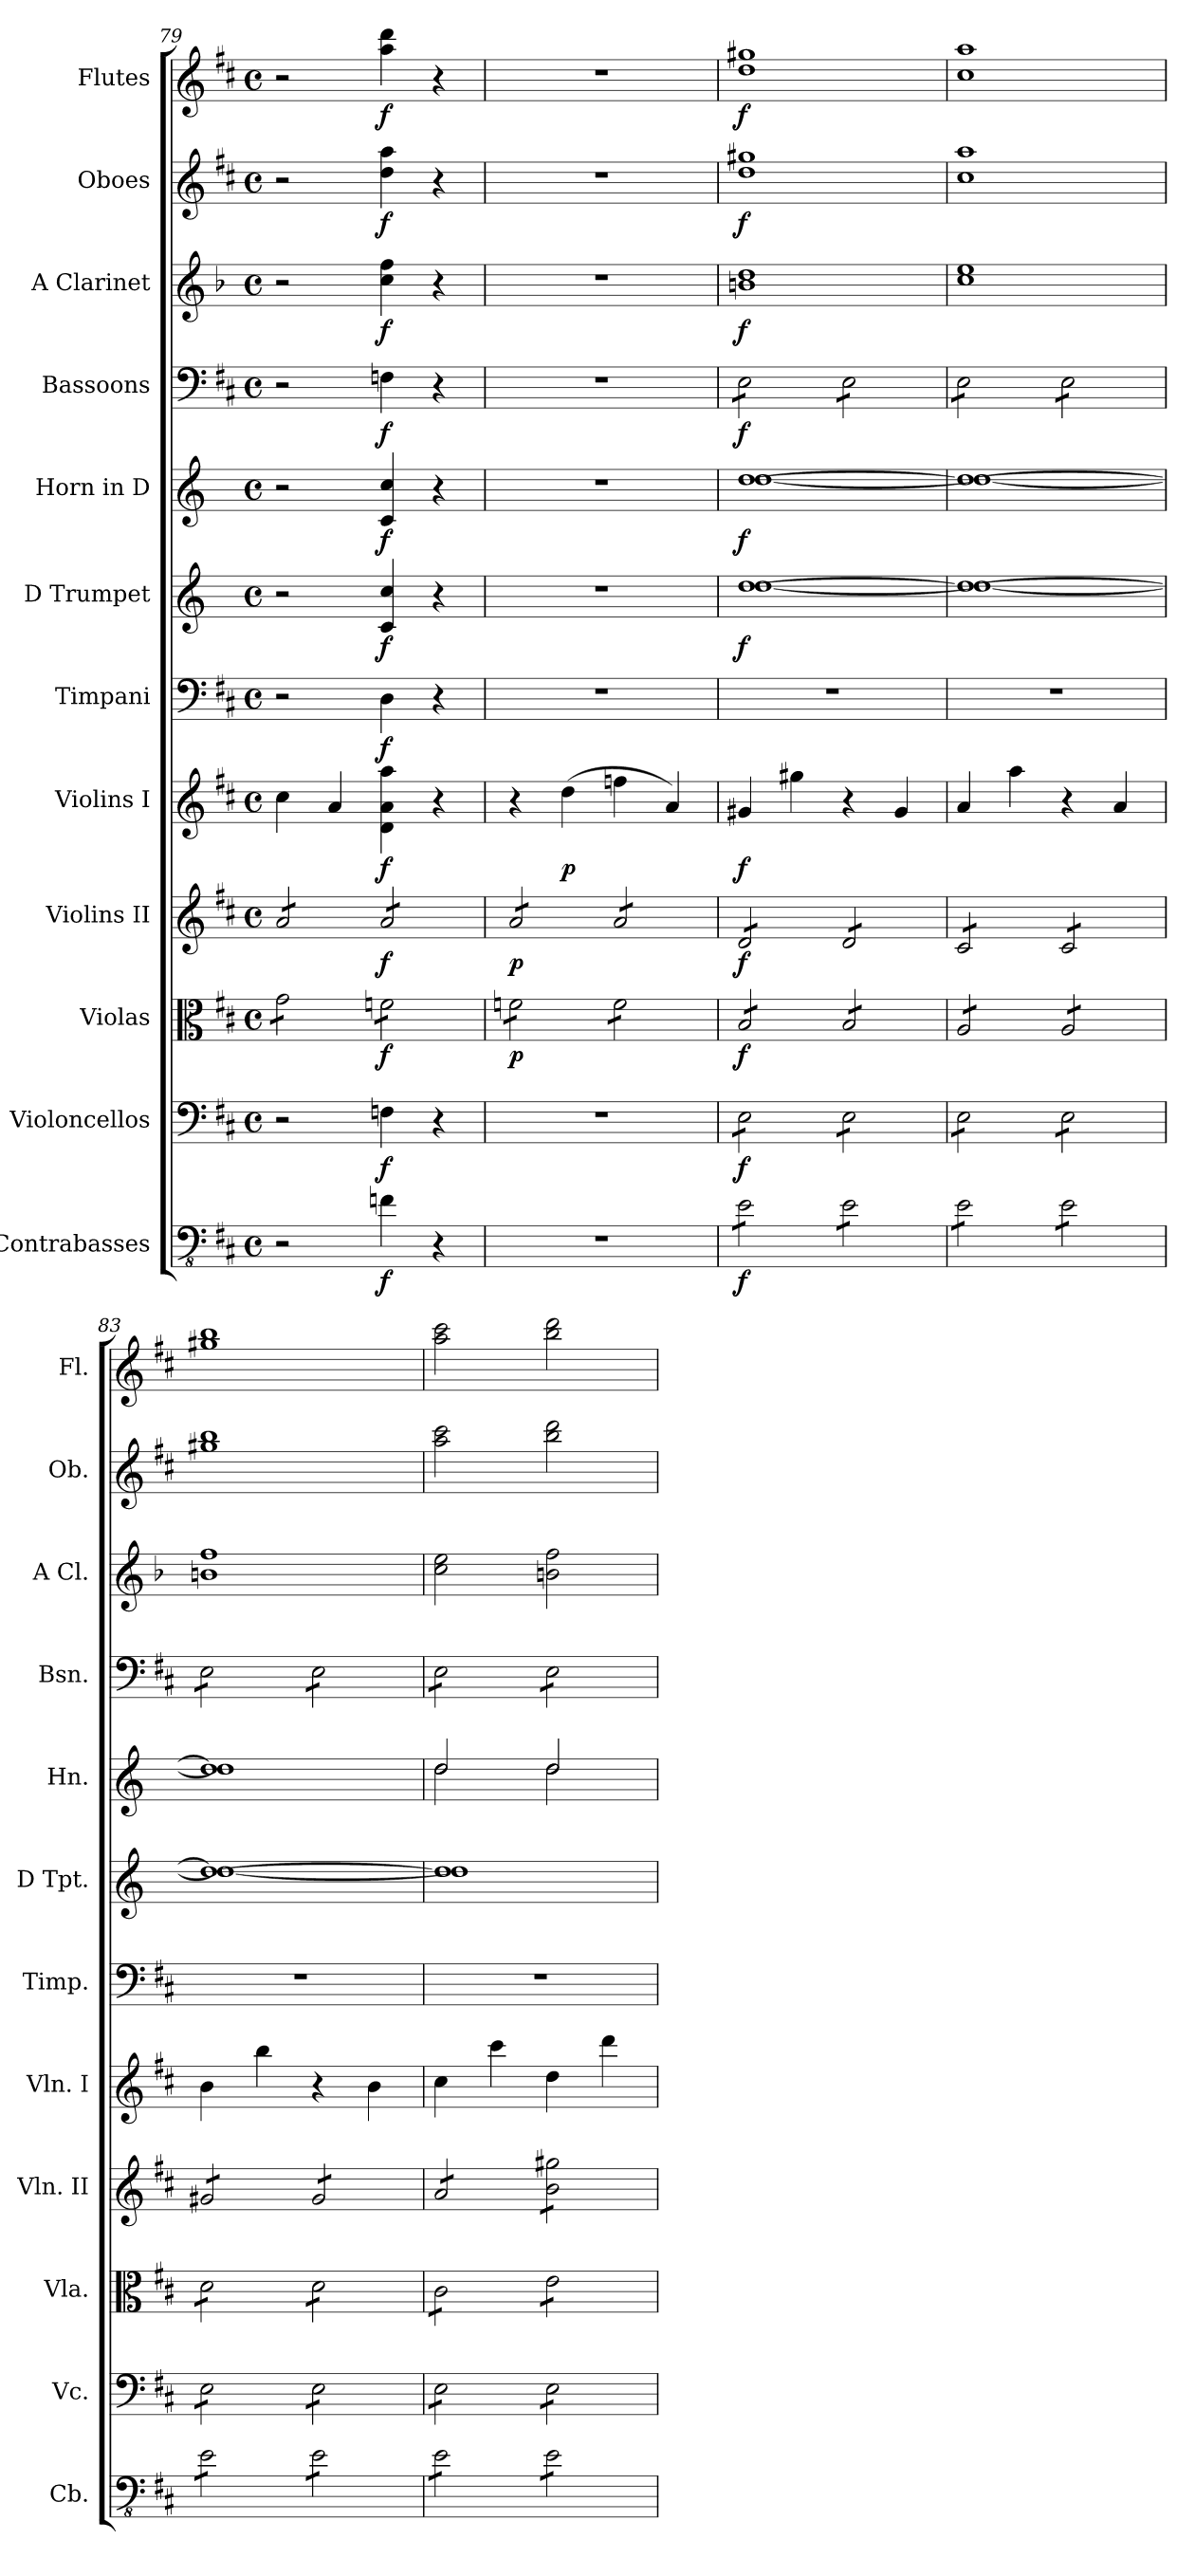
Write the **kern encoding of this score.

**kern	**dynam	**kern	**dynam	**kern	**dynam	**kern	**dynam	**kern	**dynam	**kern	**dynam	**kern	**dynam	**kern	**dynam	**kern	**dynam	**kern	**dynam	**kern	**dynam	**kern	**dynam
*part12	*part12	*part11	*part11	*part10	*part10	*part9	*part9	*part8	*part8	*part7	*part7	*part6	*part6	*part5	*part5	*part4	*part4	*part3	*part3	*part2	*part2	*part1	*part1
*staff12	*staff12	*staff11	*staff11	*staff10	*staff10	*staff9	*staff9	*staff8	*staff8	*staff7	*staff7	*staff6	*staff6	*staff5	*staff5	*staff4	*staff4	*staff3	*staff3	*staff2	*staff2	*staff1	*staff1
*I"Contrabasses	*	*I"Violoncellos	*	*I"Violas	*	*I"Violins II	*	*I"Violins I	*	*I"Timpani	*	*I"D Trumpet	*	*I"Horn in D	*	*I"Bassoons	*	*I"A Clarinet	*	*I"Oboes	*	*I"Flutes	*
*I'Cb.	*	*I'Vc.	*	*I'Vla.	*	*I'Vln. II	*	*I'Vln. I	*	*I'Timp.	*	*I'D Tpt.	*	*I'Hn.	*	*I'Bsn.	*	*I'A Cl.	*	*I'Ob.	*	*I'Fl.	*
*clefFv4	*	*clefF4	*	*clefC3	*	*clefG2	*	*clefG2	*	*clefF4	*	*clefG2	*	*clefG2	*	*clefF4	*	*clefG2	*	*clefG2	*	*clefG2	*
*ITrd7c12	*	*	*	*	*	*	*	*	*	*	*	*ITrd-1c-2	*	*ITrd6c10	*	*	*	*ITrd2c3	*	*	*	*	*
*k[f#c#]	*	*k[f#c#]	*	*k[f#c#]	*	*k[f#c#]	*	*k[f#c#]	*	*k[f#c#]	*	*k[f#c#]	*	*k[f#c#]	*	*k[f#c#]	*	*k[f#c#]	*	*k[f#c#]	*	*k[f#c#]	*
*M4/4	*	*M4/4	*	*M4/4	*	*M4/4	*	*M4/4	*	*M4/4	*	*M4/4	*	*M4/4	*	*M4/4	*	*M4/4	*	*M4/4	*	*M4/4	*
*met(c)	*	*met(c)	*	*met(c)	*	*met(c)	*	*met(c)	*	*met(c)	*	*met(c)	*	*met(c)	*	*met(c)	*	*met(c)	*	*met(c)	*	*met(c)	*
=79	=79	=79	=79	=79	=79	=79	=79	=79	=79	=79	=79	=79	=79	=79	=79	=79	=79	=79	=79	=79	=79	=79	=79
*	*	*	*	*tremolo	*	*	*	*	*	*	*	*	*	*	*	*	*	*	*	*	*	*	*
*	*	*	*	*	*	*tremolo	*	*	*	*	*	*	*	*	*	*	*	*	*	*	*	*	*
2r	.	2r	.	8g\L	.	8a/L	.	4cc#\	.	2r	.	2r	.	2r	.	2r	.	2r	.	2r	.	2r	.
.	.	.	.	8g\	.	8a/	.	.	.	.	.	.	.	.	.	.	.	.	.	.	.	.	.
.	.	.	.	8g\	.	8a/	.	4a/	.	.	.	.	.	.	.	.	.	.	.	.	.	.	.
.	.	.	.	8g\J	.	8a/J	.	.	.	.	.	.	.	.	.	.	.	.	.	.	.	.	.
!	!LO:DY:b	!	!LO:DY:b	!	!LO:DY:b	!	!LO:DY:b	!	!LO:DY:b	!	!LO:DY:b	!	!LO:DY:b	!	!LO:DY:b	!	!LO:DY:b	!	!LO:DY:b	!	!LO:DY:b	!	!LO:DY:b
4FFn\	f	4Fn\	f	8fn\L	f	8a/L	f	4d\ 4a\ 4aa\	f	4D\	f	4d/ 4dd/	f	4D/ 4d/	f	4Fn\	f	4a\ 4dd\	f	4dd\ 4aa\	f	4aa\ 4ddd\	f
.	.	.	.	8fn\	.	8a/	.	.	.	.	.	.	.	.	.	.	.	.	.	.	.	.	.
4r	.	4r	.	8fn\	.	8a/	.	4r	.	4r	.	4r	.	4r	.	4r	.	4r	.	4r	.	4r	.
.	.	.	.	8fn\J	.	8a/J	.	.	.	.	.	.	.	.	.	.	.	.	.	.	.	.	.
=80	=80	=80	=80	=80	=80	=80	=80	=80	=80	=80	=80	=80	=80	=80	=80	=80	=80	=80	=80	=80	=80	=80	=80
!	!	!	!	!	!LO:DY:b	!	!LO:DY:b	!	!	!	!	!	!	!	!	!	!	!	!	!	!	!	!
1r	.	1r	.	8fn\L	p	8a/L	p	4r	.	1r	.	1r	.	1r	.	1r	.	1r	.	1r	.	1r	.
.	.	.	.	8fn\	.	8a/	.	.	.	.	.	.	.	.	.	.	.	.	.	.	.	.	.
!	!	!	!	!	!	!	!	!	!LO:DY:b	!	!	!	!	!	!	!	!	!	!	!	!	!	!
.	.	.	.	8fn\	.	8a/	.	(>4dd\	p	.	.	.	.	.	.	.	.	.	.	.	.	.	.
.	.	.	.	8fn\J	.	8a/J	.	.	.	.	.	.	.	.	.	.	.	.	.	.	.	.	.
.	.	.	.	8f\L	.	8a/L	.	4ffn\	.	.	.	.	.	.	.	.	.	.	.	.	.	.	.
.	.	.	.	8f\	.	8a/	.	.	.	.	.	.	.	.	.	.	.	.	.	.	.	.	.
.	.	.	.	8f\	.	8a/	.	4a/)	.	.	.	.	.	.	.	.	.	.	.	.	.	.	.
.	.	.	.	8f\J	.	8a/J	.	.	.	.	.	.	.	.	.	.	.	.	.	.	.	.	.
!!LO:PB:g=z
=81	=81	=81	=81	=81	=81	=81	=81	=81	=81	=81	=81	=81	=81	=81	=81	=81	=81	=81	=81	=81	=81	=81	=81
*	*	*	*	*	*	*	*	*	*	*	*	*^	*	*^	*	*	*	*	*	*	*	*	*
!	!LO:DY:b	!	!LO:DY:b	!	!LO:DY:b	!	!LO:DY:b	!	!LO:DY:b	!	!	!	!	!LO:DY:b	!	!	!LO:DY:b	!	!LO:DY:b	!	!LO:DY:b	!	!LO:DY:b	!	!LO:DY:b
*tremolo	*	*	*	*	*	*	*	*	*	*	*	*	*	*	*	*	*	*	*	*	*	*	*	*	*
*	*	*tremolo	*	*	*	*	*	*	*	*	*	*	*	*	*	*	*	*	*	*	*	*	*	*	*
*	*	*	*	*	*	*	*	*	*	*	*	*	*	*	*	*	*	*tremolo	*	*	*	*	*	*	*
8EE\L	f	8E\L	f	8B/L	f	8d/L	f	4g#X/	f	1r	.	[1ee	[1ee	f	[1e	[1e	f	8E\L	f	1g#X 1b	f	1dd 1gg#X	f	1dd 1gg#X	f
8EE\	.	8E\	.	8B/	.	8d/	.	.	.	.	.	.	.	.	.	.	.	8E\	.	.	.	.	.	.	.
8EE\	.	8E\	.	8B/	.	8d/	.	4gg#X\	.	.	.	.	.	.	.	.	.	8E\	.	.	.	.	.	.	.
8EE\J	.	8E\J	.	8B/J	.	8d/J	.	.	.	.	.	.	.	.	.	.	.	8E\J	.	.	.	.	.	.	.
8EE\L	.	8E\L	.	8B/L	.	8d/L	.	4r	.	.	.	.	.	.	.	.	.	8E\L	.	.	.	.	.	.	.
8EE\	.	8E\	.	8B/	.	8d/	.	.	.	.	.	.	.	.	.	.	.	8E\	.	.	.	.	.	.	.
8EE\	.	8E\	.	8B/	.	8d/	.	4g#/	.	.	.	.	.	.	.	.	.	8E\	.	.	.	.	.	.	.
8EE\J	.	8E\J	.	8B/J	.	8d/J	.	.	.	.	.	.	.	.	.	.	.	8E\J	.	.	.	.	.	.	.
=82	=82	=82	=82	=82	=82	=82	=82	=82	=82	=82	=82	=82	=82	=82	=82	=82	=82	=82	=82	=82	=82	=82	=82	=82	=82
8EE\L	.	8E\L	.	8A/L	.	8c#/L	.	4a/	.	1r	.	1ee_	1ee_	.	1e_	1e_	.	8E\L	.	1a 1cc#	.	1cc# 1aa	.	1cc# 1aa	.
8EE\	.	8E\	.	8A/	.	8c#/	.	.	.	.	.	.	.	.	.	.	.	8E\	.	.	.	.	.	.	.
8EE\	.	8E\	.	8A/	.	8c#/	.	4aa\	.	.	.	.	.	.	.	.	.	8E\	.	.	.	.	.	.	.
8EE\J	.	8E\J	.	8A/J	.	8c#/J	.	.	.	.	.	.	.	.	.	.	.	8E\J	.	.	.	.	.	.	.
8EE\L	.	8E\L	.	8A/L	.	8c#/L	.	4r	.	.	.	.	.	.	.	.	.	8E\L	.	.	.	.	.	.	.
8EE\	.	8E\	.	8A/	.	8c#/	.	.	.	.	.	.	.	.	.	.	.	8E\	.	.	.	.	.	.	.
8EE\	.	8E\	.	8A/	.	8c#/	.	4a/	.	.	.	.	.	.	.	.	.	8E\	.	.	.	.	.	.	.
8EE\J	.	8E\J	.	8A/J	.	8c#/J	.	.	.	.	.	.	.	.	.	.	.	8E\J	.	.	.	.	.	.	.
=83	=83	=83	=83	=83	=83	=83	=83	=83	=83	=83	=83	=83	=83	=83	=83	=83	=83	=83	=83	=83	=83	=83	=83	=83	=83
8EE\L	.	8E\L	.	8d\L	.	8g#X/L	.	4b\	.	1r	.	1ee_	1ee_	.	1e]	1e]	.	8E\L	.	1g#X 1dd	.	1gg#X 1bb	.	1gg#X 1bb	.
8EE\	.	8E\	.	8d\	.	8g#X/	.	.	.	.	.	.	.	.	.	.	.	8E\	.	.	.	.	.	.	.
8EE\	.	8E\	.	8d\	.	8g#X/	.	4bb\	.	.	.	.	.	.	.	.	.	8E\	.	.	.	.	.	.	.
8EE\J	.	8E\J	.	8d\J	.	8g#X/J	.	.	.	.	.	.	.	.	.	.	.	8E\J	.	.	.	.	.	.	.
8EE\L	.	8E\L	.	8d\L	.	8g#/L	.	4r	.	.	.	.	.	.	.	.	.	8E\L	.	.	.	.	.	.	.
8EE\	.	8E\	.	8d\	.	8g#/	.	.	.	.	.	.	.	.	.	.	.	8E\	.	.	.	.	.	.	.
8EE\	.	8E\	.	8d\	.	8g#/	.	4b\	.	.	.	.	.	.	.	.	.	8E\	.	.	.	.	.	.	.
8EE\J	.	8E\J	.	8d\J	.	8g#/J	.	.	.	.	.	.	.	.	.	.	.	8E\J	.	.	.	.	.	.	.
=84	=84	=84	=84	=84	=84	=84	=84	=84	=84	=84	=84	=84	=84	=84	=84	=84	=84	=84	=84	=84	=84	=84	=84	=84	=84
8EE\L	.	8E\L	.	8c#\L	.	8a/L	.	4cc#\	.	1r	.	1ee]	1ee]	.	2e/	2e\	.	8E\L	.	2a\ 2cc#\	.	2aa\ 2ccc#\	.	2aa\ 2ccc#\	.
8EE\	.	8E\	.	8c#\	.	8a/	.	.	.	.	.	.	.	.	.	.	.	8E\	.	.	.	.	.	.	.
8EE\	.	8E\	.	8c#\	.	8a/	.	4ccc#\	.	.	.	.	.	.	.	.	.	8E\	.	.	.	.	.	.	.
8EE\J	.	8E\J	.	8c#\J	.	8a/J	.	.	.	.	.	.	.	.	.	.	.	8E\J	.	.	.	.	.	.	.
8EE\L	.	8E\L	.	8e\L	.	8b\ 8gg#X\L	.	4dd\	.	.	.	.	.	.	2e/	2e\	.	8E\L	.	2g#X\ 2dd\	.	2bb\ 2ddd\	.	2bb\ 2ddd\	.
8EE\	.	8E\	.	8e\	.	8b\ 8gg#X\	.	.	.	.	.	.	.	.	.	.	.	8E\	.	.	.	.	.	.	.
8EE\	.	8E\	.	8e\	.	8b\ 8gg#X\	.	4ddd\	.	.	.	.	.	.	.	.	.	8E\	.	.	.	.	.	.	.
8EE\J	.	8E\J	.	8e\J	.	8b\ 8gg#X\J	.	.	.	.	.	.	.	.	.	.	.	8E\J	.	.	.	.	.	.	.
*	*	*	*	*	*	*	*	*	*	*	*	*	*	*	*	*	*	*Xtremolo	*	*	*	*	*	*	*
*	*	*	*	*	*	*Xtremolo	*	*	*	*	*	*	*	*	*	*	*	*	*	*	*	*	*	*	*
*	*	*	*	*Xtremolo	*	*	*	*	*	*	*	*	*	*	*	*	*	*	*	*	*	*	*	*	*
*	*	*Xtremolo	*	*	*	*	*	*	*	*	*	*	*	*	*	*	*	*	*	*	*	*	*	*	*
*Xtremolo	*	*	*	*	*	*	*	*	*	*	*	*	*	*	*	*	*	*	*	*	*	*	*	*	*
*	*	*	*	*	*	*	*	*	*	*	*	*v	*v	*	*	*	*	*	*	*	*	*	*	*	*
*	*	*	*	*	*	*	*	*	*	*	*	*	*	*v	*v	*	*	*	*	*	*	*	*	*
=	=	=	=	=	=	=	=	=	=	=	=	=	=	=	=	=	=	=	=	=	=	=	=
*-	*-	*-	*-	*-	*-	*-	*-	*-	*-	*-	*-	*-	*-	*-	*-	*-	*-	*-	*-	*-	*-	*-	*-
